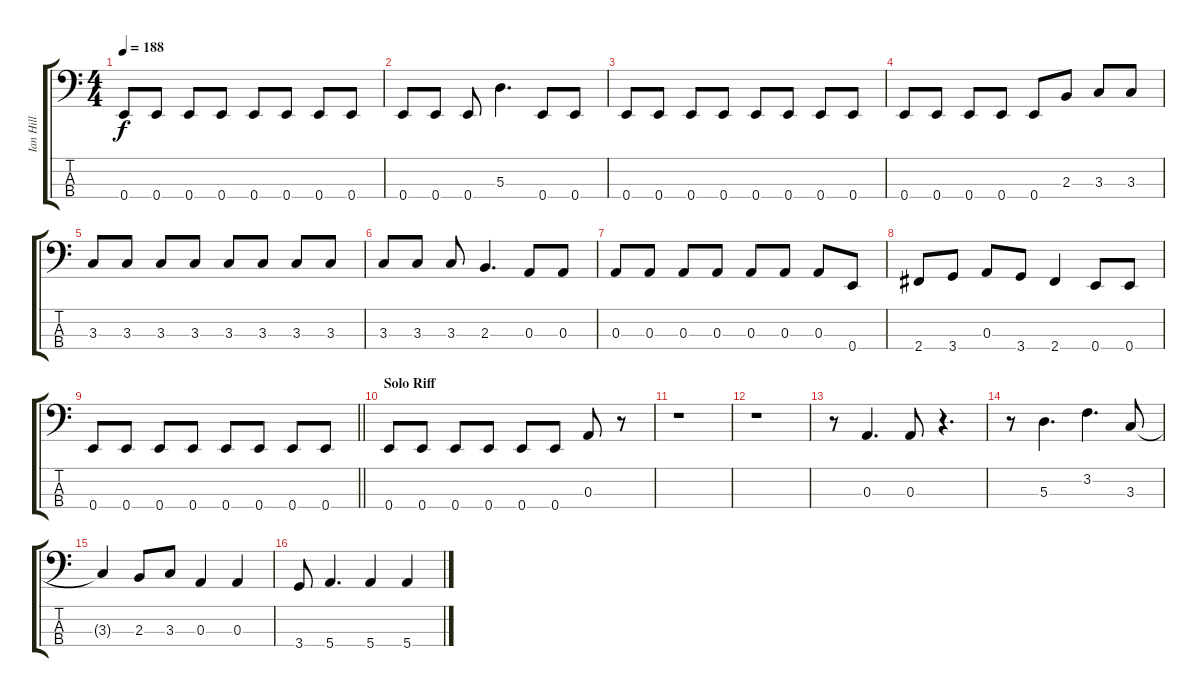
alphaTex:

\track ("Ian Hill" "Ian Hill") {instrument electricbasspick}
\staff {score tabs}
\tuning (G2 D2 A1 E1) {hide}
\ts (4 4)
\tempo 188
\clef f4
\ks c
0.4.8{dy f} 0.4.8 0.4.8 0.4.8 0.4.8 0.4.8 0.4.8 0.4.8 |
0.4.8 0.4.8 0.4.8 5.3.4{d} 0.4.8 0.4.8 |
0.4.8 0.4.8 0.4.8 0.4.8 0.4.8 0.4.8 0.4.8 0.4.8 |
0.4.8 0.4.8 0.4.8 0.4.8 0.4.8 2.3.8 3.3.8 3.3.8 |
3.3.8 3.3.8 3.3.8 3.3.8 3.3.8 3.3.8 3.3.8 3.3.8 |
3.3.8 3.3.8 3.3.8 2.3.4{d} 0.3.8 0.3.8 |
0.3.8 0.3.8 0.3.8 0.3.8 0.3.8 0.3.8 0.3.8 0.4.8 |
2.4.8 3.4.8 0.3.8 3.4.8 2.4.4 0.4.8 0.4.8 |
\barLineRight lightlight
0.4.8 0.4.8 0.4.8 0.4.8 0.4.8 0.4.8 0.4.8 0.4.8 |
\section ("" "Solo Riff")
0.4.8 0.4.8 0.4.8 0.4.8 0.4.8 0.4.8 0.3.8 r.8 |
r.1 |
r.1 |
r.8 0.3.4{d} 0.3.8 r.4{d} |
r.8 5.3.4{d} 3.2.4{d} 3.3.8 |
3.3{t}.4 2.3.8 3.3.8 0.3.4 0.3.4 |
3.4.8 5.4.4{d} 5.4.4 5.4.4
